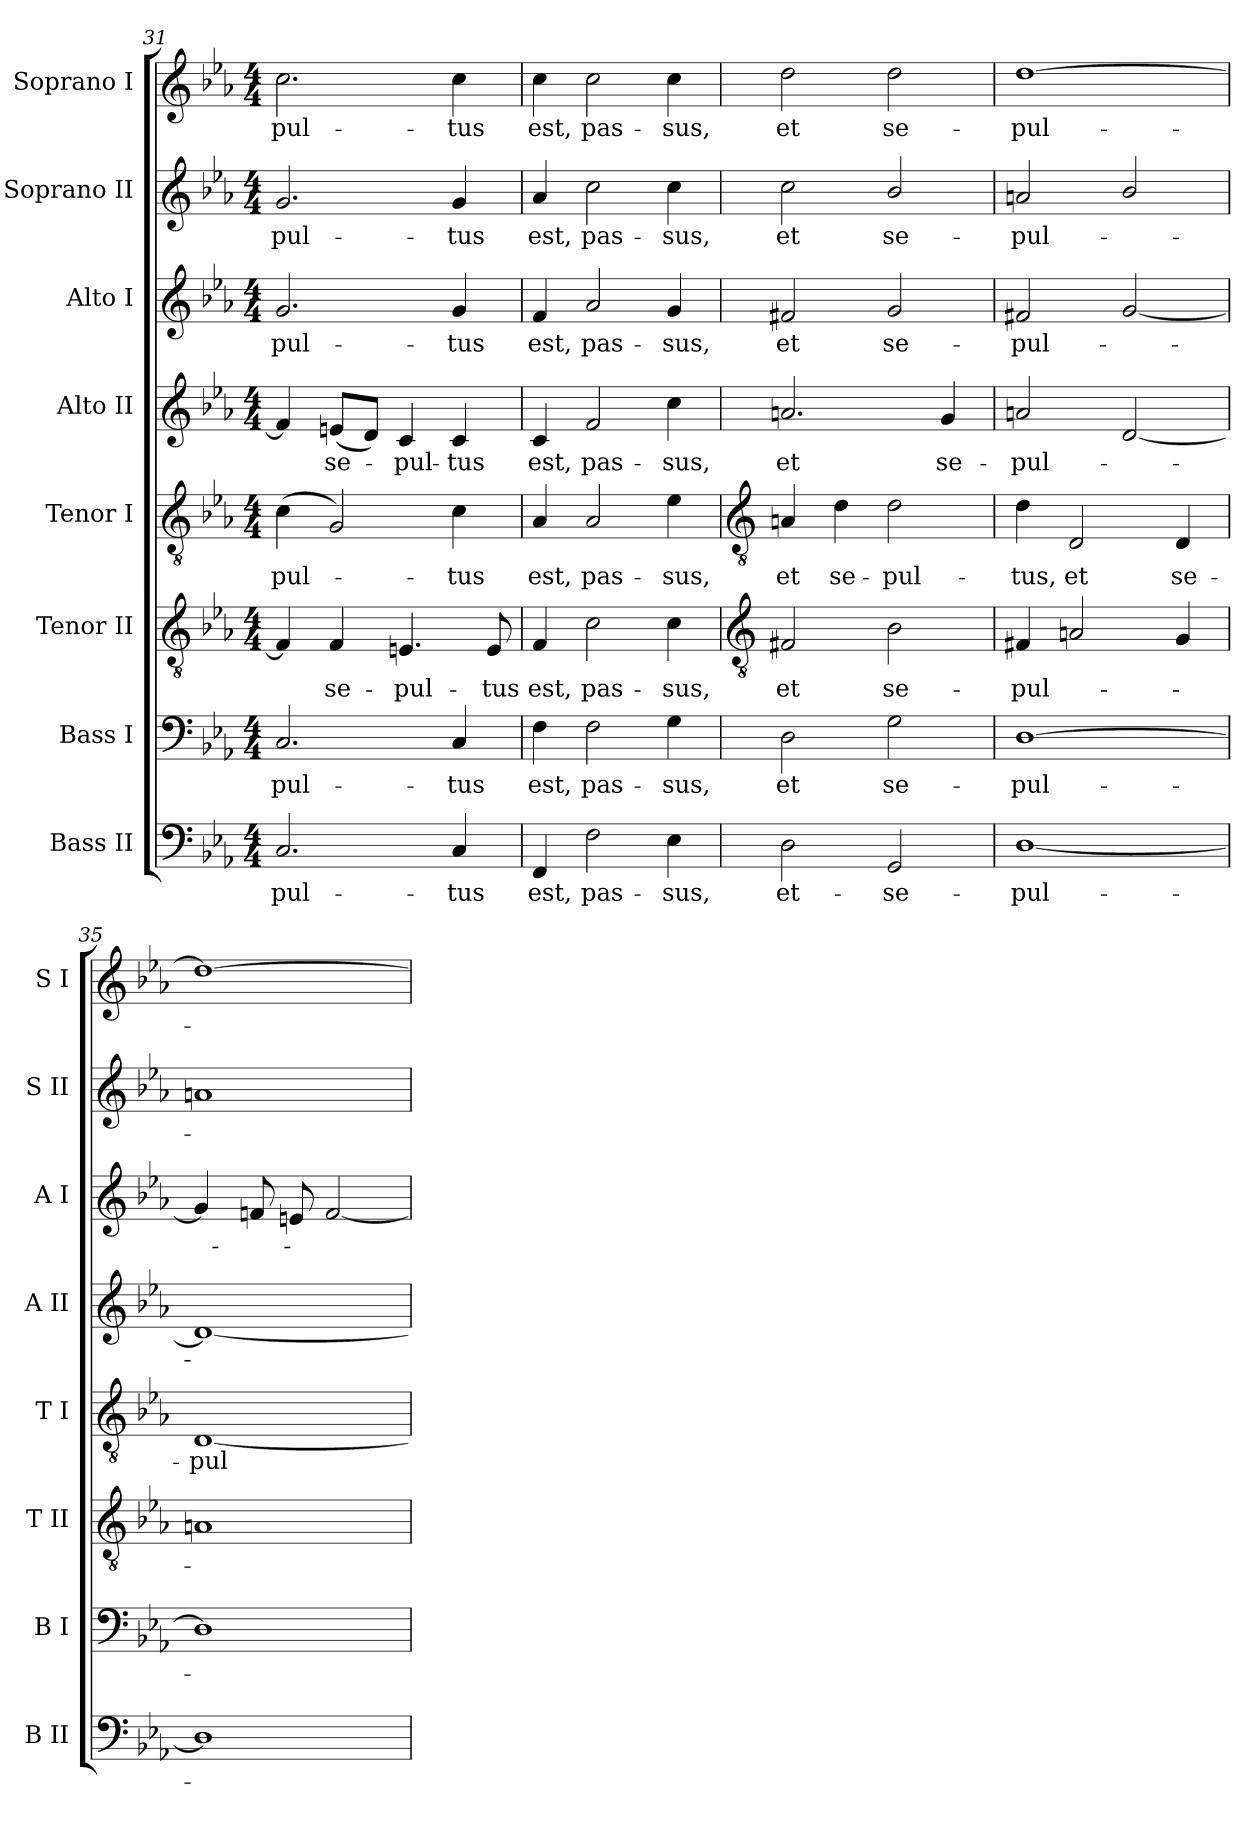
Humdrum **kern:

**kern	**text	**kern	**text	**kern	**text	**kern	**text	**kern	**text	**kern	**text	**kern	**text	**kern	**text
*part8	*part8	*part7	*part7	*part6	*part6	*part5	*part5	*part4	*part4	*part3	*part3	*part2	*part2	*part1	*part1
*staff8	*staff8	*staff7	*staff7	*staff6	*staff6	*staff5	*staff5	*staff4	*staff4	*staff3	*staff3	*staff2	*staff2	*staff1	*staff1
*I"Bass II	*	*I"Bass I	*	*I"Tenor II	*	*I"Tenor I	*	*I"Alto II	*	*I"Alto I	*	*I"Soprano II	*	*I"Soprano I	*
*I'B II	*	*I'B I	*	*I'T II	*	*I'T I	*	*I'A II	*	*I'A I	*	*I'S II	*	*I'S I	*
*clefF4	*	*clefF4	*	*clefGv2	*	*clefGv2	*	*clefG2	*	*clefG2	*	*clefG2	*	*clefG2	*
*k[b-e-a-]	*	*k[b-e-a-]	*	*k[b-e-a-]	*	*k[b-e-a-]	*	*k[b-e-a-]	*	*k[b-e-a-]	*	*k[b-e-a-]	*	*k[b-e-a-]	*
*E-:	*	*E-:	*	*E-:	*	*E-:	*	*E-:	*	*E-:	*	*E-:	*	*E-:	*
*M4/4	*	*M4/4	*	*M4/4	*	*M4/4	*	*M4/4	*	*M4/4	*	*M4/4	*	*M4/4	*
=31	=31	=31	=31	=31	=31	=31	=31	=31	=31	=31	=31	=31	=31	=31	=31
!	!LO:LY:b	!	!LO:LY:b	!	!	!	!LO:LY:b	!	!	!	!LO:LY:b	!	!LO:LY:b	!	!LO:LY:b
2.C	-pul-	2.C	-pul-	4F]	.	(<4c	pul-	4f]	.	2.g	-pul-	2.g	-pul-	2.cc	-pul-
!	!	!	!	!	!LO:LY:b	!	!	!	!LO:LY:b	!	!	!	!	!	!
.	.	.	.	4F	se-	2G)	.	(<8enL	se-	.	.	.	.	.	.
.	.	.	.	.	.	.	.	8dJ)	.	.	.	.	.	.	.
!	!	!	!	!	!LO:LY:b	!	!	!	!LO:LY:b	!	!	!	!	!	!
.	.	.	.	4.En	-pul-	.	.	4c	pul-	.	.	.	.	.	.
!	!LO:LY:b	!	!LO:LY:b	!	!	!	!LO:LY:b	!	!LO:LY:b	!	!LO:LY:b	!	!LO:LY:b	!	!LO:LY:b
4C	-tus	4C	-tus	.	.	4c	tus	4c	-tus	4g	-tus	4g	-tus	4cc	-tus
!	!	!	!	!	!LO:LY:b	!	!	!	!	!	!	!	!	!	!
.	.	.	.	8E	-tus	.	.	.	.	.	.	.	.	.	.
=32	=32	=32	=32	=32	=32	=32	=32	=32	=32	=32	=32	=32	=32	=32	=32
!	!LO:LY:b	!	!LO:LY:b	!	!LO:LY:b	!	!LO:LY:b	!	!LO:LY:b	!	!LO:LY:b	!	!LO:LY:b	!	!LO:LY:b
4FF	est,	4F	est,	4F	est,	4A-	est,	4c	est,	4f	est,	4a-	est,	4cc	est,
!	!LO:LY:b	!	!LO:LY:b	!	!LO:LY:b	!	!LO:LY:b	!	!LO:LY:b	!	!LO:LY:b	!	!LO:LY:b	!	!LO:LY:b
2F	pas-	2F	pas-	2c	pas-	2A-	pas-	2f	pas-	2a-	pas-	2cc	pas-	2cc	pas-
!	!LO:LY:b	!	!LO:LY:b	!	!LO:LY:b	!	!LO:LY:b	!	!LO:LY:b	!	!LO:LY:b	!	!LO:LY:b	!	!LO:LY:b
4E-	-sus,	4G	-sus,	4c	-sus,	4e-	-sus,	4cc	-sus,	4g	-sus,	4cc	-sus,	4cc	-sus,
!!LO:LB:g=z
=33	=33	=33	=33	=33	=33	=33	=33	=33	=33	=33	=33	=33	=33	=33	=33
*	*	*	*	*clefGv2	*	*clefGv2	*	*	*	*	*	*	*	*	*
!	!LO:LY:b	!	!LO:LY:b	!	!LO:LY:b	!	!LO:LY:b	!	!LO:LY:b	!	!LO:LY:b	!	!LO:LY:b	!	!LO:LY:b
2D	et-	2D	et	2F#X	et	4An	et	2.an	et	2f#X	et	2cc	et	2dd	et
!	!	!	!	!	!	!	!LO:LY:b	!	!	!	!	!	!	!	!
.	.	.	.	.	.	4d	se-	.	.	.	.	.	.	.	.
!	!LO:LY:b	!	!LO:LY:b	!	!LO:LY:b	!	!LO:LY:b	!	!	!	!LO:LY:b	!	!LO:LY:b	!	!LO:LY:b
2GG	-se-	2G	se-	2B-	se-	2d	-pul-	.	.	2g	se-	2b-/	se-	2dd	se-
!	!	!	!	!	!	!	!	!	!LO:LY:b	!	!	!	!	!	!
.	.	.	.	.	.	.	.	4g	se-	.	.	.	.	.	.
=34	=34	=34	=34	=34	=34	=34	=34	=34	=34	=34	=34	=34	=34	=34	=34
!	!LO:LY:b	!	!LO:LY:b	!	!LO:LY:b	!	!LO:LY:b	!	!LO:LY:b	!	!LO:LY:b	!	!LO:LY:b	!	!LO:LY:b
[1D/	-pul-	[1D	-pul-	4F#X	-pul-	4d	-tus,	2an	-pul-	2f#X	-pul-	2an	-pul-	[1dd	-pul-
!	!	!	!	!	!	!	!LO:LY:b	!	!	!	!	!	!	!	!
.	.	.	.	2An	.	2D	et	.	.	.	.	.	.	.	.
.	.	.	.	.	.	.	.	[2d	.	[2g	.	2b-/	.	.	.
!	!	!	!	!	!	!	!LO:LY:b	!	!	!	!	!	!	!	!
.	.	.	.	4G	.	4D	se-	.	.	.	.	.	.	.	.
=35	=35	=35	=35	=35	=35	=35	=35	=35	=35	=35	=35	=35	=35	=35	=35
!	!	!	!	!	!	!	!LO:LY:b	!	!	!	!	!	!	!	!
1D/]	.	1D]	.	1An	.	[1D	-pul-	1d_	.	4g]	.	1an	.	1dd_	.
.	.	.	.	.	.	.	.	.	.	8fnL	.	.	.	.	.
.	.	.	.	.	.	.	.	.	.	8en	.	.	.	.	.
.	.	.	.	.	.	.	.	.	.	[2f	.	.	.	.	.
=	=	=	=	=	=	=	=	=	=	=	=	=	=	=	=
*-	*-	*-	*-	*-	*-	*-	*-	*-	*-	*-	*-	*-	*-	*-	*-
